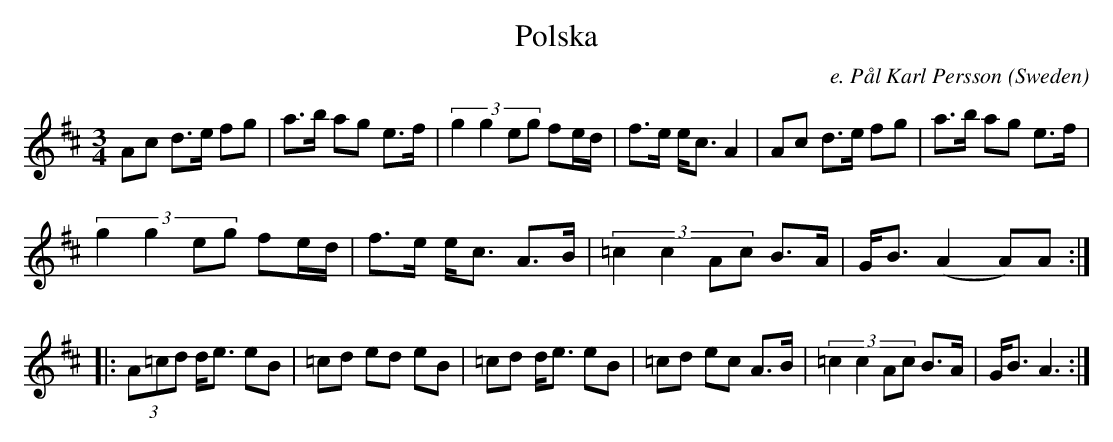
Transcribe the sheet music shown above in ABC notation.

X:1
T:Polska
C:e. Pål Karl Persson
M:3/4
O:Sweden
K:A mixolydian
Ac d>e fg|a>b ag e>f|\
(3:2:4g2g2eg fe/d/|f>e e<c A2|\
Ac d>e fg|a>b ag e>f|
(3:2:4g2g2eg fe/d/|f>e e<c A>B|\
(3:2:4=c2c2Ac B>A|G<B (A2 A)A::
(3A=cd d<e eB|=cd ed eB|\
=cd d<e eB|=cd ec A>B|\
(3:2:4=c2c2Ac B>A|G<B A3:|
